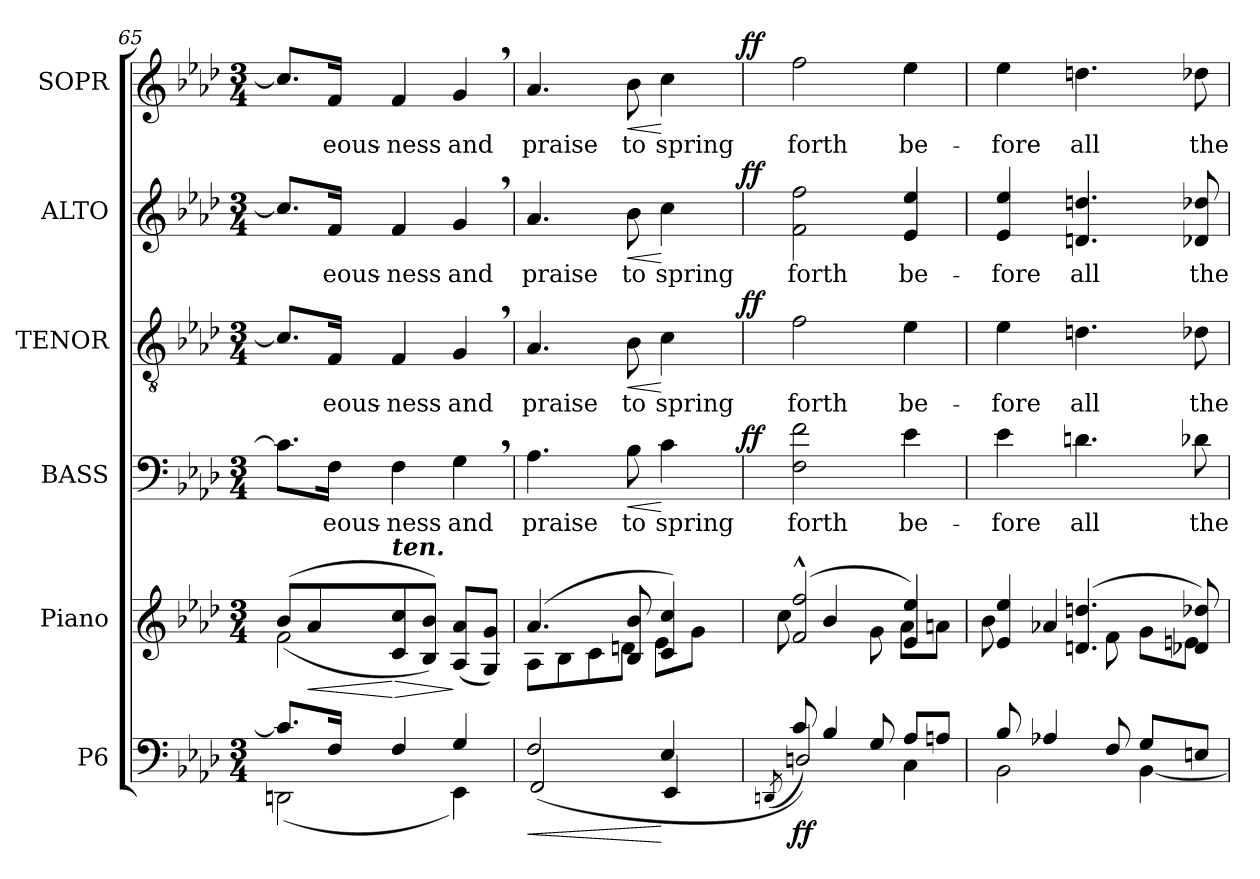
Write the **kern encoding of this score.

**kern	**dynam	**kern	**dynam	**kern	**text	**dynam	**kern	**text	**dynam	**kern	**text	**dynam	**kern	**text	**dynam
*part6	*part6	*part5	*part5	*part4	*part4	*part4	*part3	*part3	*part3	*part2	*part2	*part2	*part1	*part1	*part1
*staff6	*staff6	*staff5	*staff5	*staff4	*staff4	*staff4	*staff3	*staff3	*staff3	*staff2	*staff2	*staff2	*staff1	*staff1	*staff1
*I"P6	*	*I"Piano	*	*I"BASS	*	*	*I"TENOR	*	*	*I"ALTO	*	*	*I"SOPR	*	*
*	*	*	*	*I'B.	*	*	*I'T.	*	*	*I'A.	*	*	*I'S.	*	*
!!LO:LB:g=z
*clefF4	*	*clefG2	*	*clefF4	*	*	*clefGv2	*	*	*clefG2	*	*	*clefG2	*	*
*	*	*	*	*	*	*	*ITrd7c12	*	*	*	*	*	*	*	*
*k[b-e-a-d-]	*	*k[b-e-a-d-]	*	*k[b-e-a-d-]	*	*	*k[b-e-a-d-]	*	*	*k[b-e-a-d-]	*	*	*k[b-e-a-d-]	*	*
*A-:	*	*A-:	*	*A-:	*	*	*A-:	*	*	*A-:	*	*	*A-:	*	*
*M3/4	*	*M3/4	*	*M3/4	*	*	*M3/4	*	*	*M3/4	*	*	*M3/4	*	*
=65	=65	=65	=65	=65	=65	=65	=65	=65	=65	=65	=65	=65	=65	=65	=65
*^	*	*^	*	*	*	*	*	*	*	*	*	*	*	*	*
!	!	!	!	!	!	!	!LO:LY:b:color=#000000	!	!	!	!	!	!	!	!	!	!
!	!	!	!	!	!	!	!	!	!	!LO:LY:b:color=#000000	!	!	!	!	!	!	!
!	!	!	!	!	!	!	!	!	!	!	!	!	!LO:LY:b:color=#000000	!	!	!	!
!	!	!	!	!	!	!	!	!	!	!	!	!	!	!	!	!LO:LY:b:color=#000000	!
8.ci/L]	(2DDni\	.	((8b-i/L	2fi\	.	8.ci\L]	-	.	8.Ci/L]	-	.	8.cci/L]	-	.	8.cci/L]	-	.
!	!	!	!	!	!LO:HP:b	!	!	!	!	!	!	!	!	!	!	!	!
.	.	.	8a-i/	.	<	.	.	.	.	.	.	.	.	.	.	.	.
!	!	!	!	!	!	!	!LO:LY:b:color=#000000	!	!	!	!	!	!	!	!	!	!
!	!	!	!	!	!	!	!	!	!	!LO:LY:b:color=#000000	!	!	!	!	!	!	!
!	!	!	!	!	!	!	!	!	!	!	!	!	!LO:LY:b:color=#000000	!	!	!	!
!	!	!	!	!	!	!	!	!	!	!	!	!	!	!	!	!LO:LY:b:color=#000000	!
16Fi/Jk	.	.	.	.	.	16Fi\Jk	eous-	.	16FFi/Jk	eous-	.	16fi/Jk	eous-	.	16fi/Jk	eous-	.
!	!	!	!	!	!LO:HP:n=1:b	!	!	!	!	!	!	!	!	!	!	!	!
!	!	!	!	!	!	!	!LO:LY:b:color=#000000	!	!	!	!	!	!	!	!	!	!
!	!	!	!	!	!	!	!	!	!	!LO:LY:b:color=#000000	!	!	!	!	!	!	!
!	!	!	!	!	!	!	!	!	!	!	!	!	!LO:LY:b:color=#000000	!	!	!	!
!	!	!	!LO:TX:a:Bi:t=ten.	!	!	!	!	!	!	!	!	!	!	!	!	!	!
!	!	!	!	!	!	!	!	!	!	!	!	!	!	!	!	!LO:LY:b:color=#000000	!
4Fi/	.	.	8ci/ 8cci	.	[ >	4Fi\	-ness	.	4FFi/	-ness	.	4fi/	-ness	.	4fi/	-ness	.
.	.	.	8B-i/ 8b-iJ))	.	.	.	.	.	.	.	.	.	.	.	.	.	.
!	!	!	!	!	!	!	!LO:LY:b:color=#000000	!	!	!	!	!	!	!	!	!	!
!	!	!	!	!	!	!	!	!	!	!LO:LY:b:color=#000000	!	!	!	!	!	!	!
!	!	!	!	!	!	!	!	!	!	!	!	!	!LO:LY:b:color=#000000	!	!	!	!
!	!	!	!	!	!	!	!	!	!	!	!	!	!	!	!	!LO:LY:b:color=#000000	!
4Gi/	4EE-i\)	.	(8A-i/ 8a-iL	4ryy	]	4G,i\	and	.	4GG,i/	and	.	4g,i/	and	.	4g,i/	and	.
.	.	.	8Gi/ 8giJ)	.	.	.	.	.	.	.	.	.	.	.	.	.	.
=66	=66	=66	=66	=66	=66	=66	=66	=66	=66	=66	=66	=66	=66	=66	=66	=66	=66
!	!	!LO:HP:b	!	!	!	!	!	!	!	!	!	!	!	!	!	!	!
!	!	!	!	!	!	!	!LO:LY:b:color=#000000	!	!	!	!	!	!	!	!	!	!
!	!	!	!	!	!	!	!	!	!	!LO:LY:b:color=#000000	!	!	!	!	!	!	!
!	!	!	!	!	!	!	!	!	!	!	!	!	!LO:LY:b:color=#000000	!	!	!	!
!	!	!	!	!	!	!	!	!	!	!	!	!	!	!	!	!LO:LY:b:color=#000000	!
*	*	*	*	*	*	*^	*	*	*^	*	*	*^	*	*	*^	*	*
2Fi/	(2FFi/	<	(4.a-i/	8A-i\L	.	4.A-i\	2ryy	praise	.	4.AA-i/	2ryy	praise	.	4.a-i/	2ryy	praise	.	4.a-i/	2ryy	praise	.
.	.	.	.	8B-i\	.	.	.	.	.	.	.	.	.	.	.	.	.	.	.	.	.
.	.	.	.	8ci\	.	.	.	.	.	.	.	.	.	.	.	.	.	.	.	.	.
!	!	!	!	!	!	!	!	!LO:LY:b:color=#000000	!LO:HP:b	!	!	!	!	!	!	!	!	!	!	!	!
!	!	!	!	!	!	!	!	!	!	!	!	!LO:LY:b:color=#000000	!LO:HP:b	!	!	!	!	!	!	!	!
!	!	!	!	!	!	!	!	!	!	!	!	!	!	!	!	!LO:LY:b:color=#000000	!LO:HP:b	!	!	!	!
!	!	!	!	!	!	!	!	!	!	!	!	!	!	!	!	!	!	!	!	!LO:LY:b:color=#000000	!LO:HP:b
.	.	.	8B-i/ 8b-i	8dni\J	.	8B-i\	.	to	<	8BB-i\	.	to	<	8b-i\	.	to	<	8b-i\	.	to	<
!	!	!	!	!	!	!	!	!LO:LY:b:color=#000000	!	!	!	!	!	!	!	!	!	!	!	!	!
!	!	!	!	!	!	!	!	!	!	!	!	!LO:LY:b:color=#000000	!	!	!	!	!	!	!	!	!
!	!	!	!	!	!	!	!	!	!	!	!	!	!	!	!	!LO:LY:b:color=#000000	!	!	!	!	!
!	!	!	!	!	!	!	!	!	!	!	!	!	!	!	!	!	!	!	!	!LO:LY:b:color=#000000	!
4E-i/	4EE-i/	[	4ci/ 4cci)	8e-i\L	.	4ci\	8ryy	spring	[	4Ci\	8ryy	spring	[	4cci\	8ryy	spring	[	4cci\	8ryy	spring	[
.	.	.	.	8gi\J	.	.	16ryy	.	.	.	16ryy	.	.	.	16ryy	.	.	.	16ryy	.	.
.	.	.	.	.	.	.	32ryy	.	.	.	32ryy	.	.	.	32ryy	.	.	.	32ryy	.	.
.	.	.	.	.	.	.	64ryy	.	.	.	64ryy	.	.	.	64ryy	.	.	.	64ryy	.	.
.	.	.	.	.	.	.	128...ryy	.	.	.	128...ryy	.	.	.	128...ryy	.	.	.	128...ryy	.	.
.	.	.	.	.	.	.	1024ryy	.	ff	.	1024ryy	.	ff	.	1024ryy	.	ff	.	1024ryy	.	ff
*	*	*	*	*	*	*v	*v	*	*	*	*	*	*	*v	*v	*	*	*v	*v	*	*
*	*	*	*	*	*	*	*	*	*v	*v	*	*	*	*	*	*	*	*
=67	=67	=67	=67	=67	=67	=67	=67	=67	=67	=67	=67	=67	=67	=67	=67	=67	=67
.	(8qDDni/	.	.	.	.	.	.	.	.	.	.	.	.	.	.	.	.
!	!	!	!	!	!	!	!LO:LY:b:color=#000000	!	!	!	!	!	!	!	!	!	!
!	!	!	!	!	!	!	!	!	!	!LO:LY:b:color=#000000	!	!	!	!	!	!	!
!	!	!	!	!	!	!	!	!	!	!	!	!	!LO:LY:b:color=#000000	!	!	!	!
!	!	!	!	!	!	!	!	!	!	!	!	!	!	!	!	!LO:LY:b:color=#000000	!
8ci/	2Dni/))	ff	(2fi/^^ 2ffi^^	8cci\	.	2Fi\ 2fi	forth	.	2Fi\	forth	.	2fi\ 2ffi	forth	.	2ffi\	forth	.
4B-i/	.	.	.	4b-i/	.	.	.	.	.	.	.	.	.	.	.	.	.
8Gi/	.	.	.	8gi\	.	.	.	.	.	.	.	.	.	.	.	.	.
!	!	!	!	!	!	!	!LO:LY:b:color=#000000	!	!	!	!	!	!	!	!	!	!
!	!	!	!	!	!	!	!	!	!	!LO:LY:b:color=#000000	!	!	!	!	!	!	!
!	!	!	!	!	!	!	!	!	!	!	!	!	!LO:LY:b:color=#000000	!	!	!	!
!	!	!	!	!	!	!	!	!	!	!	!	!	!	!	!	!LO:LY:b:color=#000000	!
8A-i/L	4Ci\	.	4e-i/ 4ee-i)	8a-i\L	.	4e-i\	be-	.	4E-i\	be-	.	4e-i/ 4ee-i	be-	.	4ee-i\	be-	.
8Ani/J	.	.	.	8ani\J	.	.	.	.	.	.	.	.	.	.	.	.	.
=68	=68	=68	=68	=68	=68	=68	=68	=68	=68	=68	=68	=68	=68	=68	=68	=68	=68
!	!	!	!	!	!	!	!LO:LY:b:color=#000000	!	!	!	!	!	!	!	!	!	!
!	!	!	!	!	!	!	!	!	!	!LO:LY:b:color=#000000	!	!	!	!	!	!	!
!	!	!	!	!	!	!	!	!	!	!	!	!	!LO:LY:b:color=#000000	!	!	!	!
!	!	!	!	!	!	!	!	!	!	!	!	!	!	!	!	!LO:LY:b:color=#000000	!
8B-i/	2BB-i\	.	4e-i/ 4ee-i	8b-i\	.	4e-i\	-fore	.	4E-i\	-fore	.	4e-i/ 4ee-i	-fore	.	4ee-i\	-fore	.
4A-Xi/	.	.	.	4a-Xi/	.	.	.	.	.	.	.	.	.	.	.	.	.
!	!	!	!	!	!	!	!LO:LY:b:color=#000000	!	!	!	!	!	!	!	!	!	!
!	!	!	!	!	!	!	!	!	!	!LO:LY:b:color=#000000	!	!	!	!	!	!	!
!	!	!	!	!	!	!	!	!	!	!	!	!	!LO:LY:b:color=#000000	!	!	!	!
!	!	!	!	!	!	!	!	!	!	!	!	!	!	!	!	!LO:LY:b:color=#000000	!
.	.	.	(4.dni/ 4.ddni	.	.	4.dni\	all	.	4.Dni\	all	.	4.dni/ 4.ddni	all	.	4.ddni\	all	.
8Fi/	.	.	.	8fi\	.	.	.	.	.	.	.	.	.	.	.	.	.
8Gi/L	[4BB-i\	.	.	8gi\L	.	.	.	.	.	.	.	.	.	.	.	.	.
!	!	!	!	!	!	!	!LO:LY:b:color=#000000	!	!	!	!	!	!	!	!	!	!
!	!	!	!	!	!	!	!	!	!	!LO:LY:b:color=#000000	!	!	!	!	!	!	!
!	!	!	!	!	!	!	!	!	!	!	!	!	!LO:LY:b:color=#000000	!	!	!	!
!	!	!	!	!	!	!	!	!	!	!	!	!	!	!	!	!LO:LY:b:color=#000000	!
8Eni/J	.	.	8d-Xi/ 8dd-Xi)	8eni\J	.	8d-Xi\	the	.	8D-Xi\	the	.	8d-Xi/ 8dd-Xi	the	.	8dd-Xi\	the	.
*v	*v	*	*	*	*	*	*	*	*	*	*	*	*	*	*	*	*
*	*	*v	*v	*	*	*	*	*	*	*	*	*	*	*	*	*
=	=	=	=	=	=	=	=	=	=	=	=	=	=	=	=
*-	*-	*-	*-	*-	*-	*-	*-	*-	*-	*-	*-	*-	*-	*-	*-
